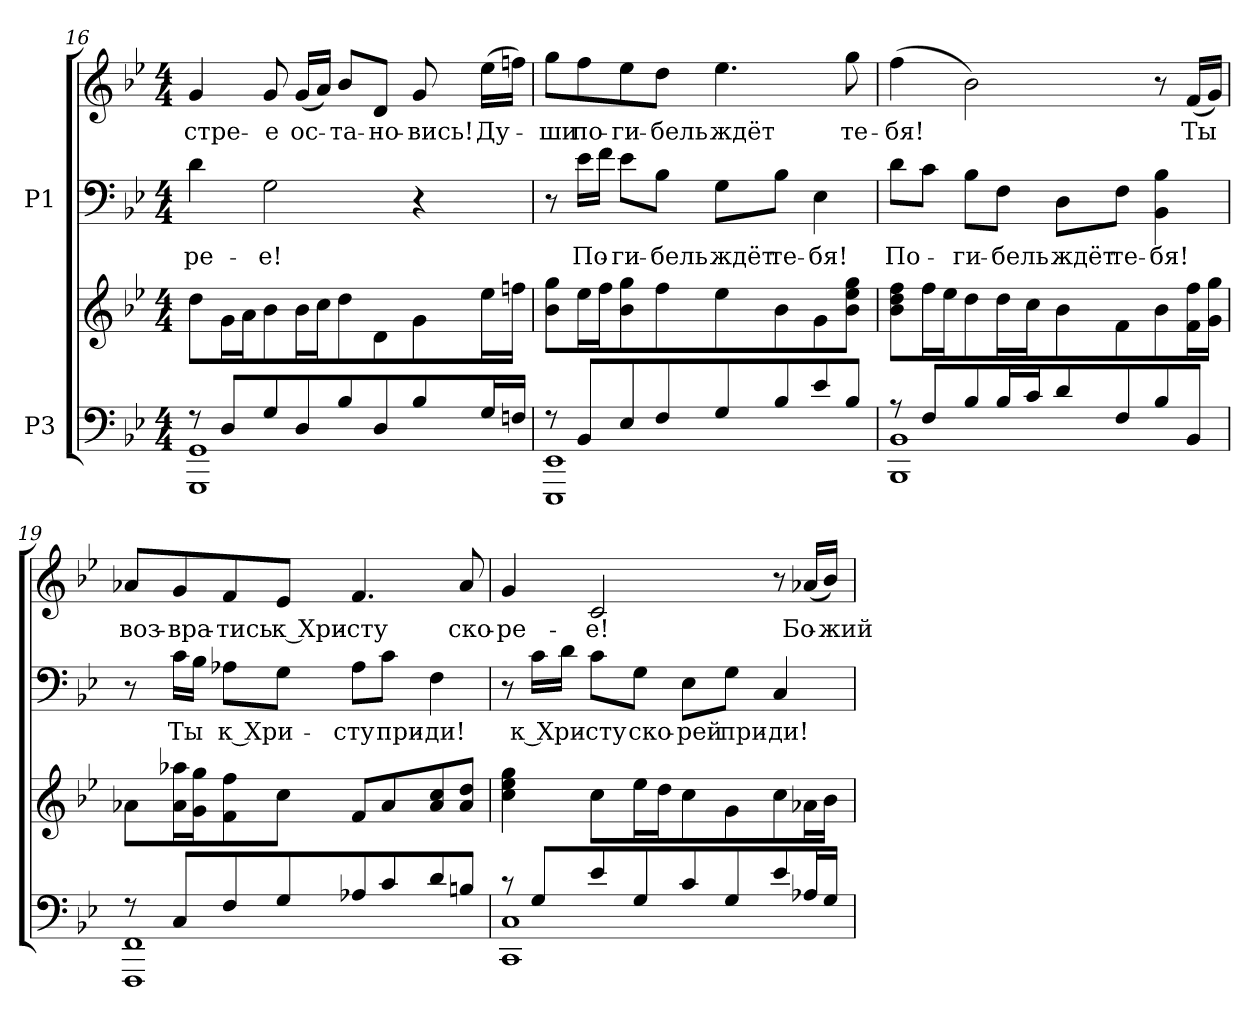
**kern	**kern	**kern	**text	**kern	**text
*part2	*part2	*part1	*part1	*part1	*part1
*staff4	*staff3	*staff2	*staff2	*staff1	*staff1
*I"P3	*	*I"P1	*	*	*
*clefF4	*clefG2	*clefF4	*	*clefG2	*
*k[b-e-]	*k[b-e-]	*k[b-e-]	*	*k[b-e-]	*
*g:	*g:	*g:	*	*g:	*
*M4/4	*M4/4	*M4/4	*	*M4/4	*
=16	=16	=16	=16	=16	=16
*^	*	*	*	*	*
!	!	!	!	!LO:LY:a:color=#000000	!	!
!	!	!	!	!	!	!LO:LY:b:color=#000000
8r	1GGGi 1GGi	8ddi\L	4di\	-ре-	4gi/	-стре-
8Di/L	.	16gi\L	.	.	.	.
.	.	16ai\J	.	.	.	.
!	!	!	!	!LO:LY:a:color=#000000	!	!
!	!	!	!	!	!	!LO:LY:b:color=#000000
8Gi/	.	8b-i\	2Gi\	-е!	8gi/	-е
!	!	!	!	!	!	!LO:LY:b:color=#000000
8Di/	.	16b-i\L	.	.	(16gi/LL	ос-
.	.	16cci\J	.	.	16ai/JJ)	.
!	!	!	!	!	!	!LO:LY:b:color=#000000
8B-i/	.	8ddi\	.	.	8b-i/L	-та-
!	!	!	!	!	!	!LO:LY:b:color=#000000
8Di/	.	8di\	.	.	8di/J	-но-
!	!	!	!	!	!	!LO:LY:b:color=#000000
8B-i/	.	8gi\	4r	.	8gi/	-вись!
!	!	!	!	!	!	!LO:LY:b:color=#000000
16Gi/L	.	16ee-i\L	.	.	(16ee-i\LL	Ду-
16Fni/JJ	.	16ffni\JJ	.	.	16ffni\JJ)	.
!!LO:LB:g=z
=17	=17	=17	=17	=17	=17	=17
!	!	!	!	!	!	!LO:LY:b:color=#000000
8r	1EEE-i 1EE-i	8b-i\ 8ggiL	8r	.	8ggi\L	-ши
!	!	!	!	!LO:LY:a:color=#000000	!	!
!	!	!	!	!	!	!LO:LY:b:color=#000000
8BB-i/L	.	16ee-i\L	16e-i\LL	По-	8ffi\	по-
.	.	16ffi\J	16fi\JJ	.	.	.
!	!	!	!	!LO:LY:a:color=#000000	!	!
!	!	!	!	!	!	!LO:LY:b:color=#000000
8E-i/	.	8b-i\ 8ggi	8e-i\L	-ги-	8ee-i\	-ги-
!	!	!	!	!LO:LY:a:color=#000000	!	!
!	!	!	!	!	!	!LO:LY:b:color=#000000
8Fi/	.	8ffi\	8B-i\J	-бель	8ddi\J	-бель
!	!	!	!	!LO:LY:a:color=#000000	!	!
!	!	!	!	!	!	!LO:LY:b:color=#000000
8Gi/	.	8ee-i\	8Gi\L	ждёт	4.ee-i\	ждёт
!	!	!	!	!LO:LY:a:color=#000000	!	!
8B-i/	.	8b-i\	8B-i\J	те-	.	.
!	!	!	!	!LO:LY:a:color=#000000	!	!
8e-i/	.	8gi\	4E-i\	-бя!	.	.
!	!	!	!	!	!	!LO:LY:b:color=#000000
8B-i/J	.	8b-i\ 8ee-i 8ggiJ	.	.	8ggi\	те-
=18	=18	=18	=18	=18	=18	=18
!	!	!	!	!LO:LY:a:color=#000000	!	!
!	!	!	!	!	!	!LO:LY:b:color=#000000
8r	1BBB-i 1BB-i	8b-i\ 8ddi 8ffiL	8di\L	По-	(4ffi\	-бя!
8Fi/L	.	16ffi\L	8ci\J	.	.	.
.	.	16ee-i\J	.	.	.	.
!	!	!	!	!LO:LY:a:color=#000000	!	!
8B-i/	.	8ddi\	8B-i\L	-ги-	2b-i\)	.
!	!	!	!	!LO:LY:a:color=#000000	!	!
16B-i/L	.	16ddi\L	8Fi\J	-бель	.	.
16ci/J	.	16cci\J	.	.	.	.
!	!	!	!	!LO:LY:a:color=#000000	!	!
8di/	.	8b-i\	8Di\L	ждёт	.	.
!	!	!	!	!LO:LY:a:color=#000000	!	!
8Fi/	.	8fi\	8Fi\J	те-	.	.
!	!	!	!	!LO:LY:a:color=#000000	!	!
8B-i/	.	8b-i\	4BB-i\ 4B-i	-бя!	8r	.
!	!	!	!	!	!	!LO:LY:b:color=#000000
8BB-i/J	.	16fi\ 16ffiL	.	.	(16fi/LL	Ты
.	.	16gi\ 16ggiJJ	.	.	16gi/JJ)	.
!!LO:PB:g=z
=19	=19	=19	=19	=19	=19	=19
!	!	!	!	!	!	!LO:LY:b:color=#000000
8r	1FFFi 1FFi	8a-Xi\L	8r	.	8a-Xi/L	воз-
!	!	!	!	!LO:LY:a:color=#000000	!	!
!	!	!	!	!	!	!LO:LY:b:color=#000000
8Ci/L	.	16a-i\ 16aa-XiL	16ci\LL	Ты	8gi/	-вра-
.	.	16gi\ 16ggiJ	16B-i\JJ	.	.	.
!	!	!	!	!LO:LY:a:color=#000000	!	!
!	!	!	!	!	!	!LO:LY:b:color=#000000
8Fi/	.	8fi\ 8ffi	8A-Xi\L	к Хри-	8fi/	-тись
!	!	!	!	!	!	!LO:LY:b:color=#000000
8Gi/	.	8cci\J	8Gi\J	.	8e-i/J	к Хри-
!	!	!	!	!LO:LY:a:color=#000000	!	!
!	!	!	!	!	!	!LO:LY:b:color=#000000
8A-Xi/	.	8fi/L	8A-i\L	-сту	4.fi/	-сту
!	!	!	!	!LO:LY:a:color=#000000	!	!
8ci/	.	8a-i/	8ci\J	при-	.	.
!	!	!	!	!LO:LY:a:color=#000000	!	!
8di/	.	8a-i/ 8cci	4Fi\	-ди!	.	.
!	!	!	!	!	!	!LO:LY:b:color=#000000
8Bni/J	.	8a-i/ 8ddiJ	.	.	8a-i/	ско-
=20	=20	=20	=20	=20	=20	=20
!	!	!	!	!	!	!LO:LY:b:color=#000000
8r	1CCi 1Ci	4cci\ 4ee-i 4ggi	8r	.	4gi/	-ре-
!	!	!	!	!LO:LY:a:color=#000000	!	!
8Gi/L	.	.	16ci\LL	к Хри-	.	.
.	.	.	16di\JJ	.	.	.
!	!	!	!	!LO:LY:a:color=#000000	!	!
!	!	!	!	!	!	!LO:LY:b:color=#000000
8e-i/	.	8cci\L	8ci\L	-сту	2ci/	-е!
!	!	!	!	!LO:LY:a:color=#000000	!	!
8Gi/	.	16ee-i\L	8Gi\J	ско-	.	.
.	.	16ddi\J	.	.	.	.
!	!	!	!	!LO:LY:a:color=#000000	!	!
8ci/	.	8cci\	8E-i\L	-рей	.	.
!	!	!	!	!LO:LY:a:color=#000000	!	!
8Gi/	.	8gi\	8Gi\J	при-	.	.
!	!	!	!	!LO:LY:a:color=#000000	!	!
8e-i/	.	8cci\	4Ci/	-ди!	8r	.
!	!	!	!	!	!	!LO:LY:b:color=#000000
16A-Xi/L	.	16a-Xi\L	.	.	(16a-Xi/LL	Бо-
!	!	!	!	!	!	!LO:LY:b:color=#000000
16Gi/JJ	.	16b-i\JJ	.	.	16b-i/JJ)	-жий
*v	*v	*	*	*	*	*
=	=	=	=	=	=
*-	*-	*-	*-	*-	*-
